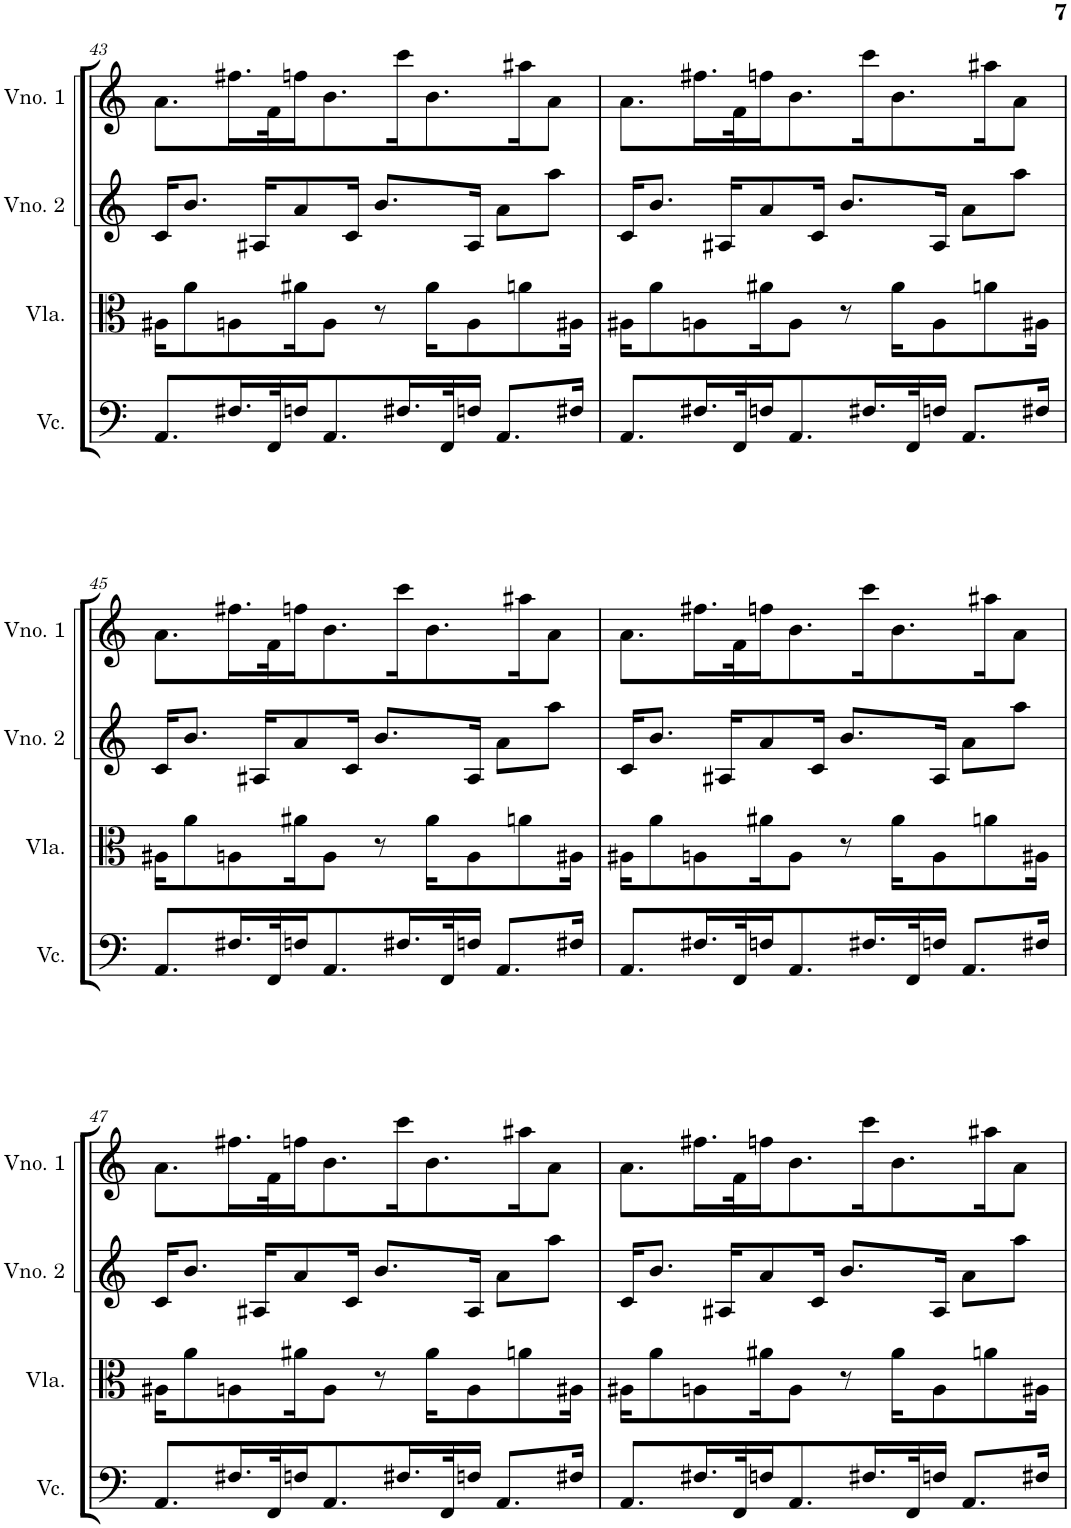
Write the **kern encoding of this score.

**kern	**kern	**kern	**kern
*part4	*part3	*part2	*part1
*staff4	*staff3	*staff2	*staff1
*I"Violoncelo	*I"Viola	*I"Violino 2	*I"Violino 1
*I'Vc.	*I'Vla.	*I'Vno. 2	*I'Vno. 1
!!LO:PB:g=z
*clefF4	*clefC3	*clefG2	*clefG2
*k[]	*k[]	*k[]	*k[]
*M4/4	*M4/4	*M4/4	*M4/4
=43	=43	=43	=43
8.AA/L	16A#X\KL	16c/KL	8.a\L
.	8a\	8.b/J	.
16.F#X/L	8An\	.	16.ff#X\L
.	.	16A#X/KL	.
32FF/K	.	.	32f\K
16Fn/J	16a#X\K	8a/	16ffn\J
8.AA/	8A\J	.	8.b\
.	.	16c/Jk	.
.	8r	8.b/L	.
16.F#X/L	.	.	16ccc\K
.	16a#\KL	.	8.b\
32FF/K	.	.	.
16Fn/JJ	8A\	16A#/Jk	.
8.AA/L	.	8a\L	.
.	8an\	.	16aa#X\K
.	.	8aa\J	8a\J
16F#X/Jk	16A#X\Jk	.	.
=44	=44	=44	=44
8.AA/L	16A#X\KL	16c/KL	8.a\L
.	8a\	8.b/J	.
16.F#X/L	8An\	.	16.ff#X\L
.	.	16A#X/KL	.
32FF/K	.	.	32f\K
16Fn/J	16a#X\K	8a/	16ffn\J
8.AA/	8A\J	.	8.b\
.	.	16c/Jk	.
.	8r	8.b/L	.
16.F#X/L	.	.	16ccc\K
.	16a#\KL	.	8.b\
32FF/K	.	.	.
16Fn/JJ	8A\	16A#/Jk	.
8.AA/L	.	8a\L	.
.	8an\	.	16aa#X\K
.	.	8aa\J	8a\J
16F#X/Jk	16A#X\Jk	.	.
!!LO:LB:g=z
=45	=45	=45	=45
8.AA/L	16A#X\KL	16c/KL	8.a\L
.	8a\	8.b/J	.
16.F#X/L	8An\	.	16.ff#X\L
.	.	16A#X/KL	.
32FF/K	.	.	32f\K
16Fn/J	16a#X\K	8a/	16ffn\J
8.AA/	8A\J	.	8.b\
.	.	16c/Jk	.
.	8r	8.b/L	.
16.F#X/L	.	.	16ccc\K
.	16a#\KL	.	8.b\
32FF/K	.	.	.
16Fn/JJ	8A\	16A#/Jk	.
8.AA/L	.	8a\L	.
.	8an\	.	16aa#X\K
.	.	8aa\J	8a\J
16F#X/Jk	16A#X\Jk	.	.
=46	=46	=46	=46
8.AA/L	16A#X\KL	16c/KL	8.a\L
.	8a\	8.b/J	.
16.F#X/L	8An\	.	16.ff#X\L
.	.	16A#X/KL	.
32FF/K	.	.	32f\K
16Fn/J	16a#X\K	8a/	16ffn\J
8.AA/	8A\J	.	8.b\
.	.	16c/Jk	.
.	8r	8.b/L	.
16.F#X/L	.	.	16ccc\K
.	16a#\KL	.	8.b\
32FF/K	.	.	.
16Fn/JJ	8A\	16A#/Jk	.
8.AA/L	.	8a\L	.
.	8an\	.	16aa#X\K
.	.	8aa\J	8a\J
16F#X/Jk	16A#X\Jk	.	.
!!LO:LB:g=z
=47	=47	=47	=47
8.AA/L	16A#X\KL	16c/KL	8.a\L
.	8a\	8.b/J	.
16.F#X/L	8An\	.	16.ff#X\L
.	.	16A#X/KL	.
32FF/K	.	.	32f\K
16Fn/J	16a#X\K	8a/	16ffn\J
8.AA/	8A\J	.	8.b\
.	.	16c/Jk	.
.	8r	8.b/L	.
16.F#X/L	.	.	16ccc\K
.	16a#\KL	.	8.b\
32FF/K	.	.	.
16Fn/JJ	8A\	16A#/Jk	.
8.AA/L	.	8a\L	.
.	8an\	.	16aa#X\K
.	.	8aa\J	8a\J
16F#X/Jk	16A#X\Jk	.	.
=48	=48	=48	=48
8.AA/L	16A#X\KL	16c/KL	8.a\L
.	8a\	8.b/J	.
16.F#X/L	8An\	.	16.ff#X\L
.	.	16A#X/KL	.
32FF/K	.	.	32f\K
16Fn/J	16a#X\K	8a/	16ffn\J
8.AA/	8A\J	.	8.b\
.	.	16c/Jk	.
.	8r	8.b/L	.
16.F#X/L	.	.	16ccc\K
.	16a#\KL	.	8.b\
32FF/K	.	.	.
16Fn/JJ	8A\	16A#/Jk	.
8.AA/L	.	8a\L	.
.	8an\	.	16aa#X\K
.	.	8aa\J	8a\J
16F#X/Jk	16A#X\Jk	.	.
=	=	=	=
*-	*-	*-	*-
